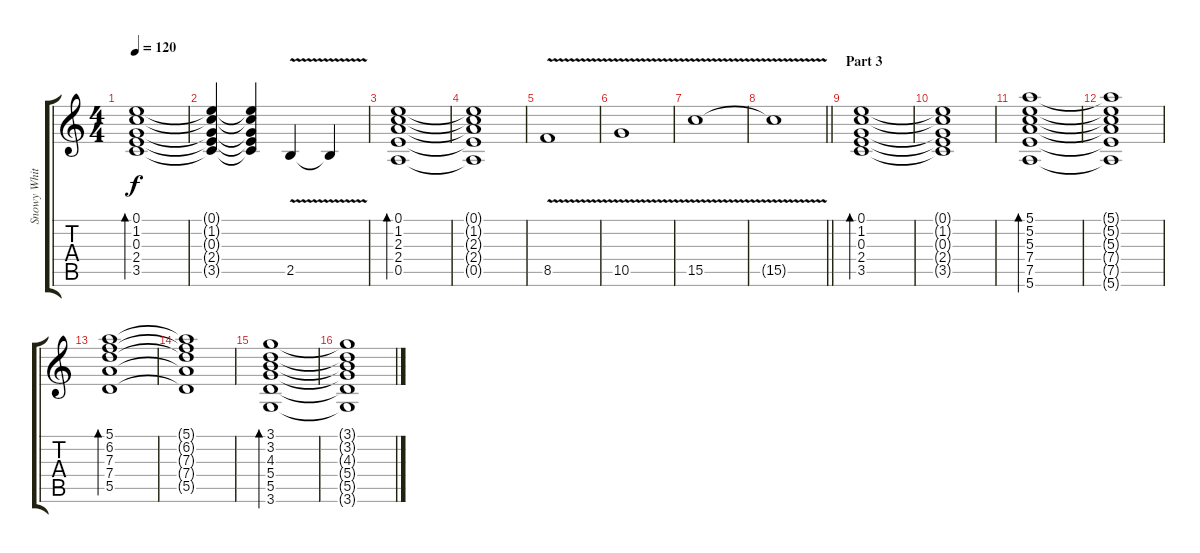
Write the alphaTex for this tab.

\track ("Snowy White (Rhytm Guitar)" "Snowy Whit") {instrument electricguitarclean}
\staff {score tabs}
\tuning (E4 B3 G3 D3 A2 E2) {hide}
\ts (4 4)
\tempo 120
\clef g2
\ks c
(0.1 1.2 0.3 2.4 3.5).1{bd 60 dy f} |
(0.1{t} 1.2{t} 0.3{t} 2.4{t} 3.5{t}).4 (0.1{t} 1.2{t} 0.3{t} 2.4{t} 3.5{t}).4 2.5{v}.4 2.5{t}.4 |
(0.1 1.2 2.3 2.4 0.5).1{bd 60} |
(0.1{t} 1.2{t} 2.3{t} 2.4{t} 0.5{t}).1 |
8.5{v}.1 |
10.5{v}.1 |
15.5{v}.1 |
\barLineRight lightlight
15.5{t}.1 |
\section ("" "Part 3")
(0.1 1.2 0.3 2.4 3.5).1{bd 60} |
(0.1{t} 1.2{t} 0.3{t} 2.4{t} 3.5{t}).1 |
(5.1 5.2 5.3 7.4 7.5 5.6).1{bd 60} |
(5.1{t} 5.2{t} 5.3{t} 7.4{t} 7.5{t} 5.6{t}).1 |
(5.1 6.2 7.3 7.4 5.5).1{bd 60} |
(5.1{t} 6.2{t} 7.3{t} 7.4{t} 5.5{t}).1 |
(3.1 3.2 4.3 5.4 5.5 3.6).1{bd 60} |
(3.1{t} 3.2{t} 4.3{t} 5.4{t} 5.5{t} 3.6{t}).1
